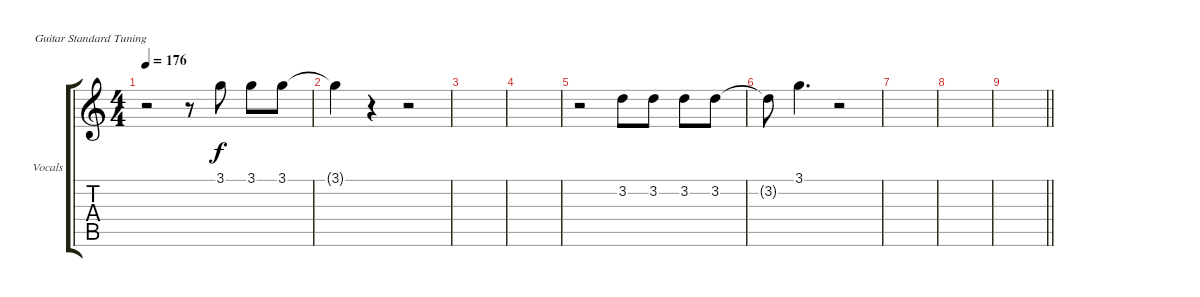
\bracketExtendMode groupsimilarinstruments
\firstSystemTrackNameOrientation horizontal
\otherSystemsTrackNameOrientation horizontal
\track ("Vocals" "Vocals") {mute instrument lead6voice}
\staff {score tabs}
\tuning (E4 B3 G3 D3 A2 E2)
\displaytranspose 12
\ts (4 4)
\tempo 176
\clef g2
\ks c
r.2{dy f} r.8 3.1.8 3.1.8 3.1.8 |
3.1{t}.4 r.4 r.2 |
|
|
r.2 3.2.8 3.2.8 3.2.8 3.2.8 |
3.2{t}.8 3.1.4{d} r.2 |
|
|
\barLineRight lightlight
